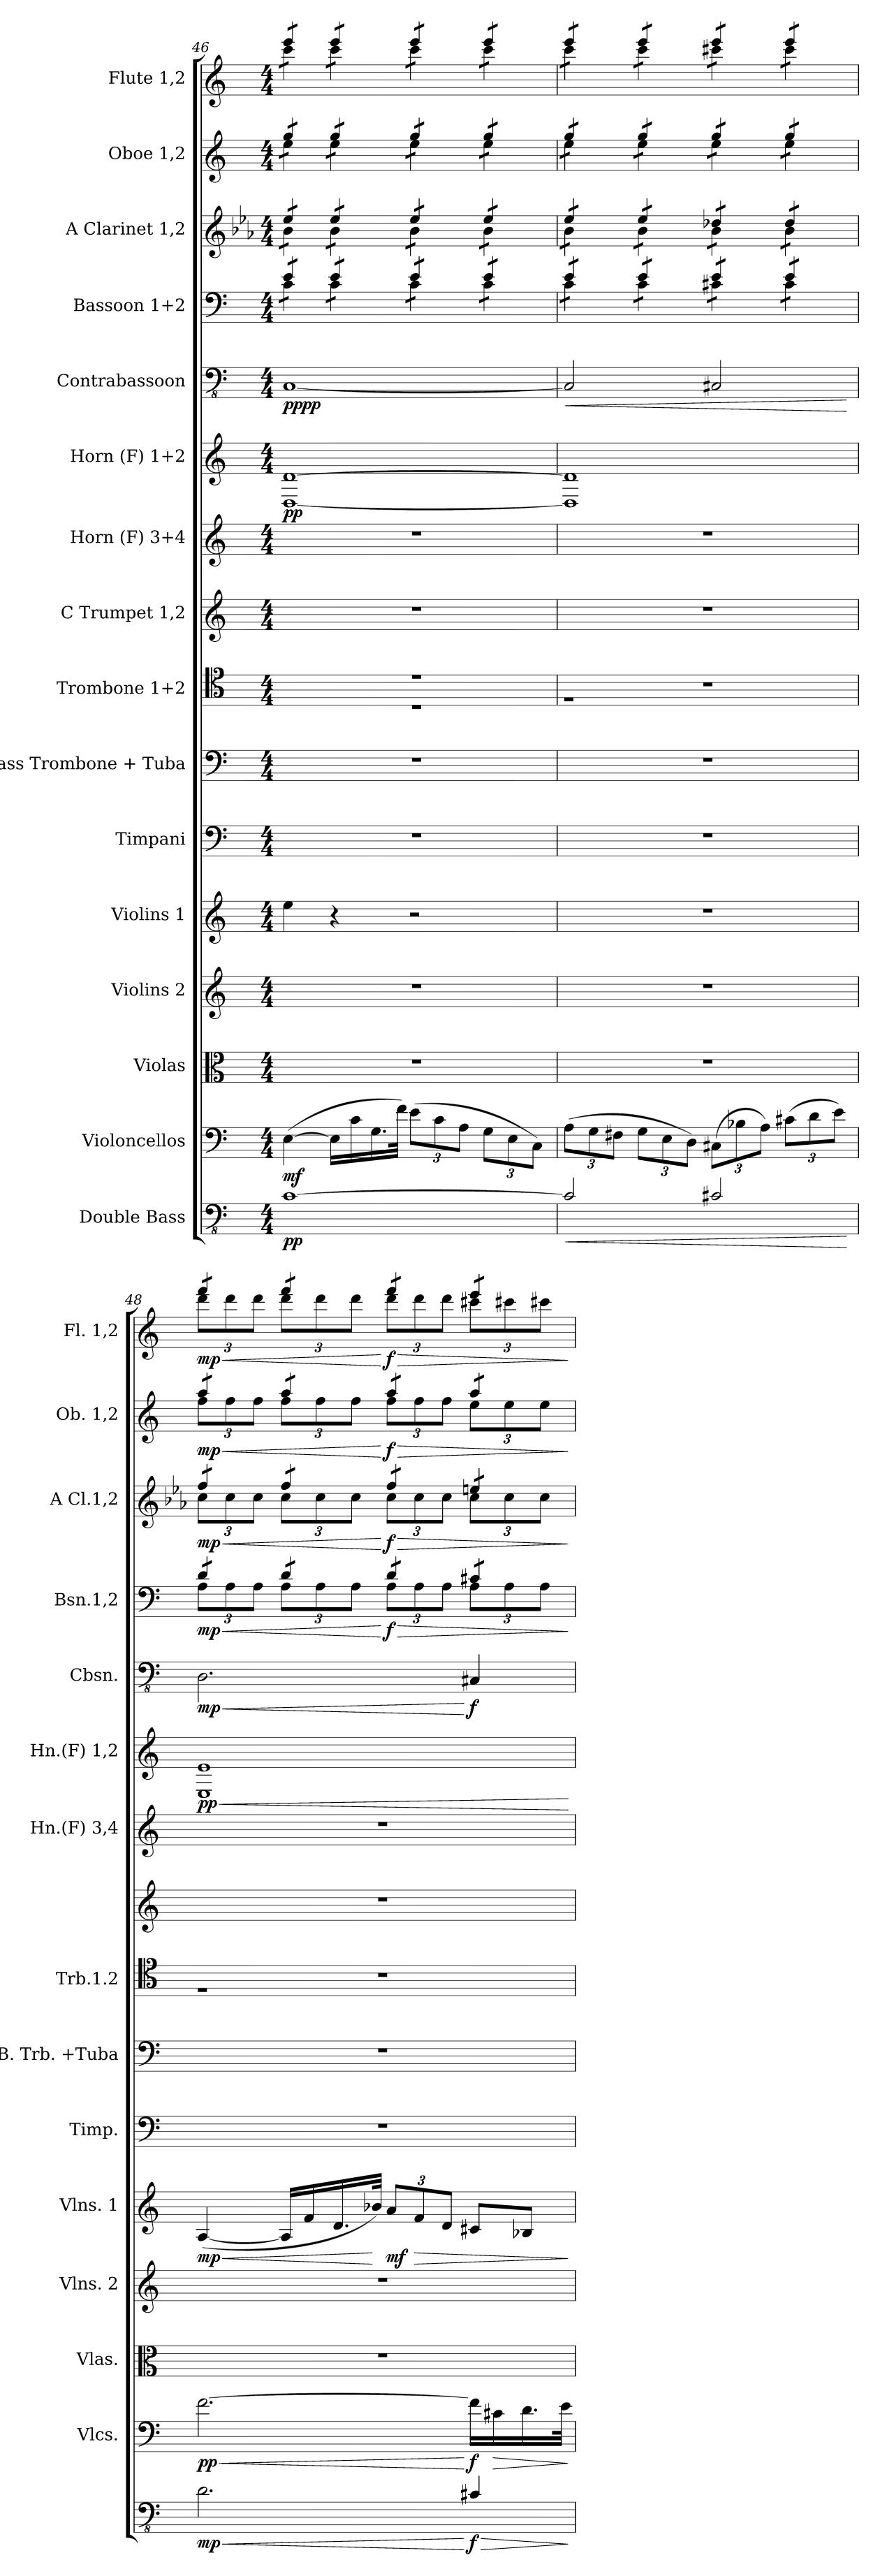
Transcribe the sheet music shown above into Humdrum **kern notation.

**kern	**dynam	**kern	**dynam	**kern	**kern	**kern	**dynam	**kern	**kern	**kern	**kern	**kern	**kern	**dynam	**kern	**dynam	**kern	**dynam	**kern	**dynam	**kern	**dynam	**kern	**dynam
*part16	*part16	*part15	*part15	*part14	*part13	*part12	*part12	*part11	*part10	*part9	*part8	*part7	*part6	*part6	*part5	*part5	*part4	*part4	*part3	*part3	*part2	*part2	*part1	*part1
*staff16	*staff16	*staff15	*staff15	*staff14	*staff13	*staff12	*staff12	*staff11	*staff10	*staff9	*staff8	*staff7	*staff6	*staff6	*staff5	*staff5	*staff4	*staff4	*staff3	*staff3	*staff2	*staff2	*staff1	*staff1
*I"Double Bass	*	*I"Violoncellos	*	*I"Violas	*I"Violins 2	*I"Violins 1	*	*I"Timpani	*I"Bass Trombone  + Tuba	*I"Trombone 1+2	*I"C Trumpet 1,2	*I"Horn (F) 3+4	*I"Horn (F) 1+2	*	*I"Contrabassoon	*	*I"Bassoon 1+2	*	*I"A Clarinet 1,2	*	*I"Oboe 1,2	*	*I"Flute 1,2	*
*	*	*I'Vlcs.	*	*I'Vlas.	*I'Vlns. 2	*I'Vlns. 1	*	*I'Timp.	*I'B. Trb. +Tuba	*I'Trb.1.2	*	*I'Hn.(F) 3,4	*I'Hn.(F) 1,2	*	*I'Cbsn.	*	*I'Bsn.1,2	*	*I'A Cl.1,2	*	*I'Ob. 1,2	*	*I'Fl. 1,2	*
*clefFv4	*	*clefF4	*	*clefC3	*clefG2	*clefG2	*	*clefF4	*clefF4	*clefC4	*clefG2	*clefG2	*clefG2	*	*clefFv4	*	*clefF4	*	*clefG2	*	*clefG2	*	*clefG2	*
*ITrd7c12	*	*	*	*	*	*	*	*	*	*	*	*ITrd4c7	*ITrd4c7	*	*	*	*	*	*ITrd2c3	*	*	*	*	*
*k[]	*	*k[]	*	*k[]	*k[]	*k[]	*	*k[]	*k[]	*k[]	*k[]	*k[b-]	*k[b-]	*	*k[]	*	*k[]	*	*k[]	*	*k[]	*	*k[]	*
*M4/4	*	*M4/4	*	*M4/4	*M4/4	*M4/4	*	*M4/4	*M4/4	*M4/4	*M4/4	*M4/4	*M4/4	*	*M4/4	*	*M4/4	*	*M4/4	*	*M4/4	*	*M4/4	*
=46	=46	=46	=46	=46	=46	=46	=46	=46	=46	=46	=46	=46	=46	=46	=46	=46	=46	=46	=46	=46	=46	=46	=46	=46
*	*	*	*	*	*	*	*	*	*	*^	*	*	*^	*	*	*	*^	*	*^	*	*^	*	*^	*
!	!LO:DY:b	!	!LO:DY:b	!	!	!	!	!	!	!	!	!	!	!	!	!LO:DY:b	!	!LO:DY:b	!	!	!	!	!	!	!	!	!	!	!	!
!	!	!	!	!	!	!	!	!	!	!	!	!	!	!	!	!	!	!LO:DY:n=1:b	!	!	!	!	!	!	!	!	!	!	!	!
*	*	*	*	*	*	*	*	*	*	*	*	*	*	*	*	*	*	*	*tremolo	*	*	*	*	*	*	*	*	*	*	*
*	*	*	*	*	*	*	*	*	*	*	*	*	*	*	*	*	*	*	*	*	*	*tremolo	*	*	*	*	*	*	*	*
*	*	*	*	*	*	*	*	*	*	*	*	*	*	*	*	*	*	*	*	*	*	*	*	*	*tremolo	*	*	*	*	*
*	*	*	*	*	*	*	*	*	*	*	*	*	*	*	*	*	*	*	*	*	*	*	*	*	*	*	*	*tremolo	*	*
[1CC	pp	([4E\	mf	1r	1r	4ee\	.	1r	1r	1r	1r	1r	1r	[1G	[1GG	pp	[1CC	pp pp	12e/L	12c\L	.	12cc/L	12g\L	.	12gg/L	12ee\L	.	12eee/L	12ccc\L	.
.	.	.	.	.	.	.	.	.	.	.	.	.	.	.	.	.	.	.	12e/	12c\	.	12cc/	12g\	.	12gg/	12ee\	.	12eee/	12ccc\	.
.	.	.	.	.	.	.	.	.	.	.	.	.	.	.	.	.	.	.	12e/J	12c\J	.	12cc/J	12g\J	.	12gg/J	12ee\J	.	12eee/J	12ccc\J	.
.	.	16E\LL]	.	.	.	4r	.	.	.	.	.	.	.	.	.	.	.	.	12e/L	12c\L	.	12cc/L	12g\L	.	12gg/L	12ee\L	.	12eee/L	12ccc\L	.
.	.	16c\	.	.	.	.	.	.	.	.	.	.	.	.	.	.	.	.	.	.	.	.	.	.	.	.	.	.	.	.
.	.	.	.	.	.	.	.	.	.	.	.	.	.	.	.	.	.	.	12e/	12c\	.	12cc/	12g\	.	12gg/	12ee\	.	12eee/	12ccc\	.
.	.	16.G\	.	.	.	.	.	.	.	.	.	.	.	.	.	.	.	.	.	.	.	.	.	.	.	.	.	.	.	.
.	.	.	.	.	.	.	.	.	.	.	.	.	.	.	.	.	.	.	12e/J	12c\J	.	12cc/J	12g\J	.	12gg/J	12ee\J	.	12eee/J	12ccc\J	.
.	.	32f\JJk)	.	.	.	.	.	.	.	.	.	.	.	.	.	.	.	.	.	.	.	.	.	.	.	.	.	.	.	.
*	*	*Xbrackettup	*	*	*	*	*	*	*	*	*	*	*	*	*	*	*	*	*	*	*	*	*	*	*	*	*	*	*	*
.	.	(12e\L	.	.	.	2r	.	.	.	.	.	.	.	.	.	.	.	.	12e/L	12c\L	.	12cc/L	12g\L	.	12gg/L	12ee\L	.	12eee/L	12ccc\L	.
.	.	12c\	.	.	.	.	.	.	.	.	.	.	.	.	.	.	.	.	12e/	12c\	.	12cc/	12g\	.	12gg/	12ee\	.	12eee/	12ccc\	.
.	.	12A\J	.	.	.	.	.	.	.	.	.	.	.	.	.	.	.	.	12e/J	12c\J	.	12cc/J	12g\J	.	12gg/J	12ee\J	.	12eee/J	12ccc\J	.
.	.	12G\L	.	.	.	.	.	.	.	.	.	.	.	.	.	.	.	.	12e/L	12c\L	.	12cc/L	12g\L	.	12gg/L	12ee\L	.	12eee/L	12ccc\L	.
.	.	12E\	.	.	.	.	.	.	.	.	.	.	.	.	.	.	.	.	12e/	12c\	.	12cc/	12g\	.	12gg/	12ee\	.	12eee/	12ccc\	.
.	.	12C\J)	.	.	.	.	.	.	.	.	.	.	.	.	.	.	.	.	12e/J	12c\J	.	12cc/J	12g\J	.	12gg/J	12ee\J	.	12eee/J	12ccc\J	.
=47	=47	=47	=47	=47	=47	=47	=47	=47	=47	=47	=47	=47	=47	=47	=47	=47	=47	=47	=47	=47	=47	=47	=47	=47	=47	=47	=47	=47	=47	=47
!	!LO:HP:b	!	!	!	!	!	!	!	!	!	!	!	!	!	!	!	!	!LO:HP:b	!	!	!	!	!	!	!	!	!	!	!	!
2CC/]	<	(12A\L	.	1r	1r	1r	.	1r	1r	1r	1r	1r	1r	1G]	1GG]	.	2CC/]	<	12e/L	12c\L	.	12cc/L	12g\L	.	12gg/L	12ee\L	.	12eee/L	12ccc\L	.
.	.	12G\	.	.	.	.	.	.	.	.	.	.	.	.	.	.	.	.	12e/	12c\	.	12cc/	12g\	.	12gg/	12ee\	.	12eee/	12ccc\	.
.	.	12F#X\J	.	.	.	.	.	.	.	.	.	.	.	.	.	.	.	.	12e/J	12c\J	.	12cc/J	12g\J	.	12gg/J	12ee\J	.	12eee/J	12ccc\J	.
.	.	12G\L	.	.	.	.	.	.	.	.	.	.	.	.	.	.	.	.	12e/L	12c\L	.	12cc/L	12g\L	.	12gg/L	12ee\L	.	12eee/L	12ccc\L	.
.	.	12E\	.	.	.	.	.	.	.	.	.	.	.	.	.	.	.	.	12e/	12c\	.	12cc/	12g\	.	12gg/	12ee\	.	12eee/	12ccc\	.
.	.	12D\J)	.	.	.	.	.	.	.	.	.	.	.	.	.	.	.	.	12e/J	12c\J	.	12cc/J	12g\J	.	12gg/J	12ee\J	.	12eee/J	12ccc\J	.
2CC#X/	.	(12C#X\L	.	.	.	.	.	.	.	.	.	.	.	.	.	.	2CC#X/	.	12e/L	12c#X\L	.	12b-X/L	12g\L	.	12gg/L	12ee\L	.	12eee/L	12ccc#X\L	.
.	.	12B-X\	.	.	.	.	.	.	.	.	.	.	.	.	.	.	.	.	12e/	12c#X\	.	12b-X/	12g\	.	12gg/	12ee\	.	12eee/	12ccc#X\	.
.	.	12A\J)	.	.	.	.	.	.	.	.	.	.	.	.	.	.	.	.	12e/J	12c#X\J	.	12b-X/J	12g\J	.	12gg/J	12ee\J	.	12eee/J	12ccc#X\J	.
.	.	(12c#X\L	.	.	.	.	.	.	.	.	.	.	.	.	.	.	.	.	12e/L	12c#\L	.	12b-/L	12g\L	.	12gg/L	12ee\L	.	12eee/L	12ccc#\L	.
.	.	12d\	.	.	.	.	.	.	.	.	.	.	.	.	.	.	.	.	12e/	12c#\	.	12b-/	12g\	.	12gg/	12ee\	.	12eee/	12ccc#\	.
.	.	12e\J)	.	.	.	.	.	.	.	.	.	.	.	.	.	.	.	.	12e/J	12c#\J	.	12b-/J	12g\J	.	12gg/J	12ee\J	.	12eee/J	12ccc#\J	.
*	*	*	*	*	*	*	*	*	*	*	*	*	*	*	*	*	*	*	*v	*v	*	*	*	*	*v	*v	*	*v	*v	*
*	*	*	*	*	*	*	*	*	*	*v	*v	*	*	*v	*v	*	*	*	*	*	*v	*v	*	*	*	*	*
.	[	.	.	.	.	.	.	.	.	.	.	.	.	.	.	[	.	.	.	.	.	.	.	.
!!LO:PB:g=z
=48	=48	=48	=48	=48	=48	=48	=48	=48	=48	=48	=48	=48	=48	=48	=48	=48	=48	=48	=48	=48	=48	=48	=48	=48
!	!LO:HP:b	!	!LO:HP:b	!	!	!	!LO:HP:b	!	!	!	!	!	!	!LO:HP:b	!	!	!	!	!	!	!	!	!	!
*	*	*	*	*	*	*	*	*	*	*^	*	*	*	*	*	*	*	*	*	*	*	*	*	*
!	!	!	!	!	!	!	!	!	!	!	!	!	!	!	!LO:HP:n=1:b	!	!LO:HP:b	!	!	!	!	!	!	!	!
*	*	*	*	*	*	*	*	*	*	*	*	*	*	*^	*	*	*	*	*	*	*	*	*	*	*
!	!LO:DY:n=1:b	!	!LO:DY:n=1:b	!	!	!	!LO:DY:n=1:b	!	!	!	!	!	!	!	!	!LO:DY:n=1:b	!	!LO:HP:n=1:b	!	!LO:HP:b	!	!LO:HP:b	!	!LO:HP:b	!	!LO:HP:b
*	*	*	*	*	*	*	*	*	*	*	*	*	*	*	*	*	*	*	*^	*	*^	*	*^	*	*^	*
!	!	!	!	!	!	!	!	!	!	!	!	!	!	!	!	!	!	!LO:DY:n=1:b	!	!	!LO:DY:n=1:b	!	!	!LO:DY:n=1:b	!	!	!LO:DY:n=1:b	!	!	!LO:DY:n=1:b
2.DD\	< mp	[2.f\	< pp	1r	1r	([4A/	< mp	1r	1r	1r	1r	1r	1r	1A	1AA	< > pp	2.DD\	< < mp	12d/L	12A\L	< mp	12dd/L	12a\L	< mp	12aa/L	12ff\L	< mp	12fff/L	12ddd\L	< mp
.	.	.	.	.	.	.	.	.	.	.	.	.	.	.	.	.	.	.	12d/	12A\	.	12dd/	12a\	.	12aa/	12ff\	.	12fff/	12ddd\	.
.	.	.	.	.	.	.	.	.	.	.	.	.	.	.	.	.	.	.	12d/J	12A\J	.	12dd/J	12a\J	.	12aa/J	12ff\J	.	12fff/J	12ddd\J	.
.	.	.	.	.	.	16A/LL]	.	.	.	.	.	.	.	.	.	.	.	.	12d/L	12A\L	.	12dd/L	12a\L	.	12aa/L	12ff\L	.	12fff/L	12ddd\L	.
.	.	.	.	.	.	16f/	.	.	.	.	.	.	.	.	.	.	.	.	.	.	.	.	.	.	.	.	.	.	.	.
.	.	.	.	.	.	.	.	.	.	.	.	.	.	.	.	.	.	.	12d/	12A\	.	12dd/	12a\	.	12aa/	12ff\	.	12fff/	12ddd\	.
.	.	.	.	.	.	16.d/	.	.	.	.	.	.	.	.	.	.	.	.	.	.	.	.	.	.	.	.	.	.	.	.
.	.	.	.	.	.	.	.	.	.	.	.	.	.	.	.	.	.	.	12d/J	12A\J	.	12dd/J	12a\J	.	12aa/J	12ff\J	.	12fff/J	12ddd\J	.
.	.	.	.	.	.	32b-X/JJk)	[	.	.	.	.	.	.	.	.	.	.	.	.	.	.	.	.	.	.	.	.	.	.	.
*	*	*	*	*	*	*Xbrackettup	*	*	*	*	*	*	*	*	*	*	*	*	*	*	*	*	*	*	*	*	*	*	*	*
!	!	!	!	!	!	!	!LO:DY:n=2:b	!	!	!	!	!	!	!	!	!	!	!	!	!	!LO:HP:n=1:b	!	!	!LO:HP:n=1:b	!	!	!LO:HP:n=1:b	!	!	!LO:HP:n=1:b
!	!	!	!	!	!	!	!	!	!	!	!	!	!	!	!	!	!	!	!	!	!LO:DY:n=2:b	!	!	!LO:DY:n=2:b	!	!	!LO:DY:n=2:b	!	!	!LO:DY:n=2:b
.	.	.	.	.	.	12a/L	mf	.	.	.	.	.	.	.	.	.	.	.	12d/L	12A\L	[ > f	12dd/L	12a\L	[ > f	12aa/L	12ff\L	[ > f	12fff/L	12ddd\L	[ > f
!	!	!	!	!	!	!	!LO:HP:b	!	!	!	!	!	!	!	!	!	!	!	!	!	!	!	!	!	!	!	!	!	!	!
.	.	.	.	.	.	12f/	>	.	.	.	.	.	.	.	.	.	.	.	12d/	12A\	.	12dd/	12a\	.	12aa/	12ff\	.	12fff/	12ddd\	.
.	.	.	.	.	.	12d/J	.	.	.	.	.	.	.	.	.	.	.	.	12d/J	12A\J	.	12dd/J	12a\J	.	12aa/J	12ff\J	.	12fff/J	12ddd\J	.
!	!LO:HP:n=1:b	!	!	!	!	!	!	!	!	!	!	!	!	!	!	!	!	!	!	!	!	!	!	!	!	!	!	!	!	!
!	!LO:DY:n=2:b	!	!LO:DY:n=2:b	!	!	!	!	!	!	!	!	!	!	!	!	!	!	!LO:DY:n=2:b	!	!	!	!	!	!	!	!	!	!	!	!
4CC#X/	[ > f	16f\LL]	[ f	.	.	8c#X/L	.	.	.	.	.	.	.	.	.	.	4CC#X/	[ f	12c#X/L	12A\L	.	12cc#X/L	12a\L	.	12aa/L	12ee\L	.	12eee/L	12ccc#X\L	.
!	!	!	!LO:HP:b	!	!	!	!	!	!	!	!	!	!	!	!	!	!	!	!	!	!	!	!	!	!	!	!	!	!	!
.	.	16c#X\	>	.	.	.	.	.	.	.	.	.	.	.	.	.	.	.	.	.	.	.	.	.	.	.	.	.	.	.
.	.	.	.	.	.	.	.	.	.	.	.	.	.	.	.	.	.	.	12c#X/	12A\	.	12cc#X/	12a\	.	12aa/	12ee\	.	12eee/	12ccc#X\	.
.	.	16.d\	.	.	.	8B-X/J	.	.	.	.	.	.	.	.	.	.	.	.	.	.	.	.	.	.	.	.	.	.	.	.
.	.	.	.	.	.	.	.	.	.	.	.	.	.	.	.	.	.	.	12c#X/J	12A\J	.	12cc#X/J	12a\J	.	12aa/J	12ee\J	.	12eee/J	12ccc#X\J	.
*	*	*	*	*	*	*	*	*	*	*	*	*	*	*	*	*	*	*	*	*	*	*	*	*	*	*	*	*Xtremolo	*	*
*	*	*	*	*	*	*	*	*	*	*	*	*	*	*	*	*	*	*	*	*	*	*	*	*	*Xtremolo	*	*	*	*	*
*	*	*	*	*	*	*	*	*	*	*	*	*	*	*	*	*	*	*	*	*	*	*Xtremolo	*	*	*	*	*	*	*	*
*	*	*	*	*	*	*	*	*	*	*	*	*	*	*	*	*	*	*	*Xtremolo	*	*	*	*	*	*	*	*	*	*	*
.	.	32e\JJk	.	.	.	.	.	.	.	.	.	.	.	.	.	.	.	.	.	.	.	.	.	.	.	.	.	.	.	.
*	*	*	*	*	*	*	*	*	*	*	*	*	*	*	*	*	*	*	*v	*v	*	*	*	*	*v	*v	*	*v	*v	*
*	*	*	*	*	*	*	*	*	*	*v	*v	*	*	*v	*v	*	*	*	*	*	*v	*v	*	*	*	*	*
.	]	.	]	.	.	.	]	.	.	.	.	.	.	[ ]	.	[	.	]	.	]	.	]	.	]
=	=	=	=	=	=	=	=	=	=	=	=	=	=	=	=	=	=	=	=	=	=	=	=	=
*-	*-	*-	*-	*-	*-	*-	*-	*-	*-	*-	*-	*-	*-	*-	*-	*-	*-	*-	*-	*-	*-	*-	*-	*-
